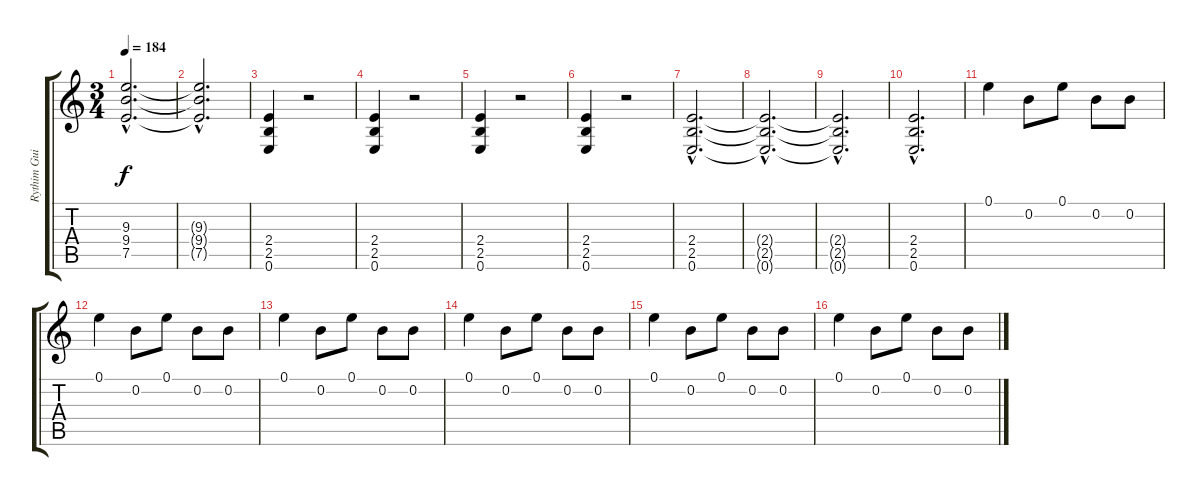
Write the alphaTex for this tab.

\track ("Rythim Guitar" "Rythim Gui") {instrument distortionguitar}
\staff {score tabs}
\tuning (E4 B3 G3 D3 A2 E2) {hide}
\ts (3 4)
\tempo 184
\clef g2
\ks c
(9.3{hac} 9.4{hac} 7.5{hac}).2{d dy f} |
(9.3{hac t} 9.4{hac t} 7.5{hac t}).2{d} |
(2.4 2.5 0.6).4 r.2 |
(2.4 2.5 0.6).4 r.2 |
(2.4 2.5 0.6).4 r.2 |
(2.4 2.5 0.6).4 r.2 |
(2.4{hac} 2.5{hac} 0.6{hac}).2{d} |
(2.4{hac t} 2.5{hac t} 0.6{hac t}).2{d} |
(2.4{hac t} 2.5{hac t} 0.6{hac t}).2{d} |
(2.4{hac} 2.5{hac} 0.6{hac}).2{d} |
0.1.4{volume 7} 0.2.8 0.1.8 0.2.8 0.2.8 |
0.1.4{volume 6} 0.2.8 0.1.8 0.2.8 0.2.8 |
0.1.4{volume 5} 0.2.8 0.1.8 0.2.8 0.2.8 |
0.1.4{volume 4} 0.2.8 0.1.8 0.2.8 0.2.8 |
0.1.4{volume 3} 0.2.8 0.1.8 0.2.8 0.2.8 |
0.1.4{volume 2} 0.2.8 0.1.8 0.2.8 0.2.8
